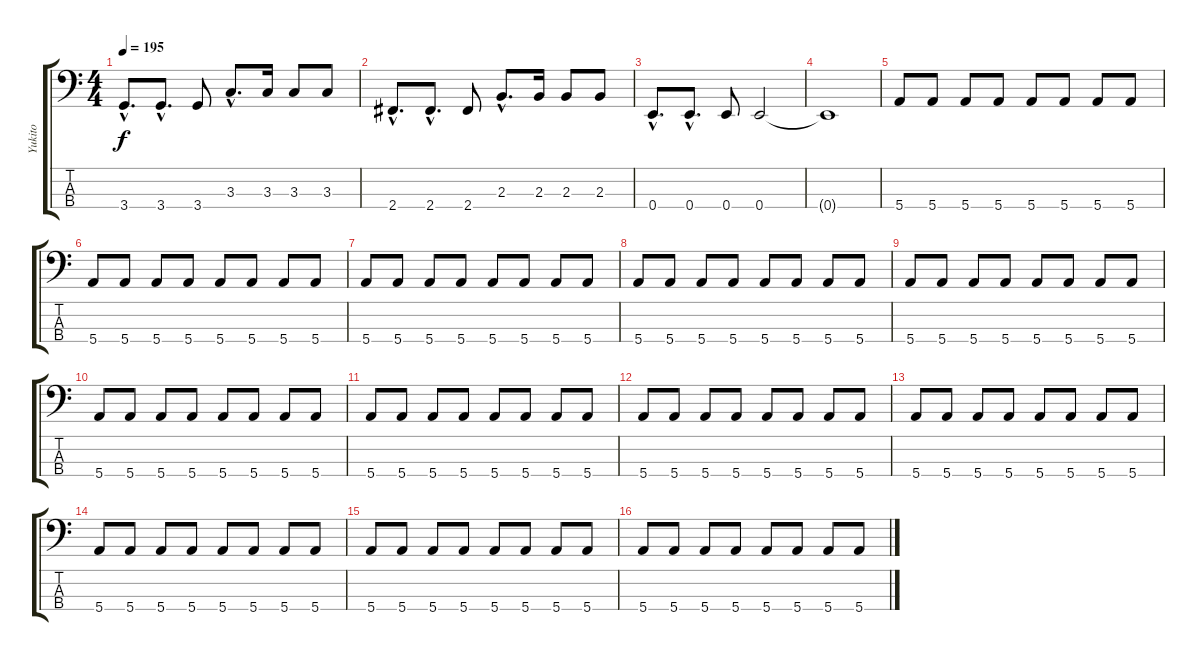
\track ("Yukito" "Yukito") {instrument electricbassfinger}
\staff {score tabs}
\tuning (G2 D2 A1 E1) {hide}
\ts (4 4)
\tempo 195
\clef f4
\ks c
3.4{hac}.8{d dy f} 3.4{hac}.8{d} 3.4.8 3.3{hac}.8{d} 3.3.16 3.3.8 3.3.8 |
2.4{hac}.8{d} 2.4{hac}.8{d} 2.4.8 2.3{hac}.8{d} 2.3.16 2.3.8 2.3.8 |
0.4{hac}.8{d} 0.4{hac}.8{d} 0.4.8 0.4.2 |
0.4{t}.1 |
5.4.8 5.4.8 5.4.8 5.4.8 5.4.8 5.4.8 5.4.8 5.4.8 |
5.4.8 5.4.8 5.4.8 5.4.8 5.4.8 5.4.8 5.4.8 5.4.8 |
5.4.8 5.4.8 5.4.8 5.4.8 5.4.8 5.4.8 5.4.8 5.4.8 |
5.4.8 5.4.8 5.4.8 5.4.8 5.4.8 5.4.8 5.4.8 5.4.8 |
5.4.8 5.4.8 5.4.8 5.4.8 5.4.8 5.4.8 5.4.8 5.4.8 |
5.4.8 5.4.8 5.4.8 5.4.8 5.4.8 5.4.8 5.4.8 5.4.8 |
5.4.8 5.4.8 5.4.8 5.4.8 5.4.8 5.4.8 5.4.8 5.4.8 |
5.4.8 5.4.8 5.4.8 5.4.8 5.4.8 5.4.8 5.4.8 5.4.8 |
5.4.8 5.4.8 5.4.8 5.4.8 5.4.8 5.4.8 5.4.8 5.4.8 |
5.4.8 5.4.8 5.4.8 5.4.8 5.4.8 5.4.8 5.4.8 5.4.8 |
5.4.8 5.4.8 5.4.8 5.4.8 5.4.8 5.4.8 5.4.8 5.4.8 |
5.4.8 5.4.8 5.4.8 5.4.8 5.4.8 5.4.8 5.4.8 5.4.8
